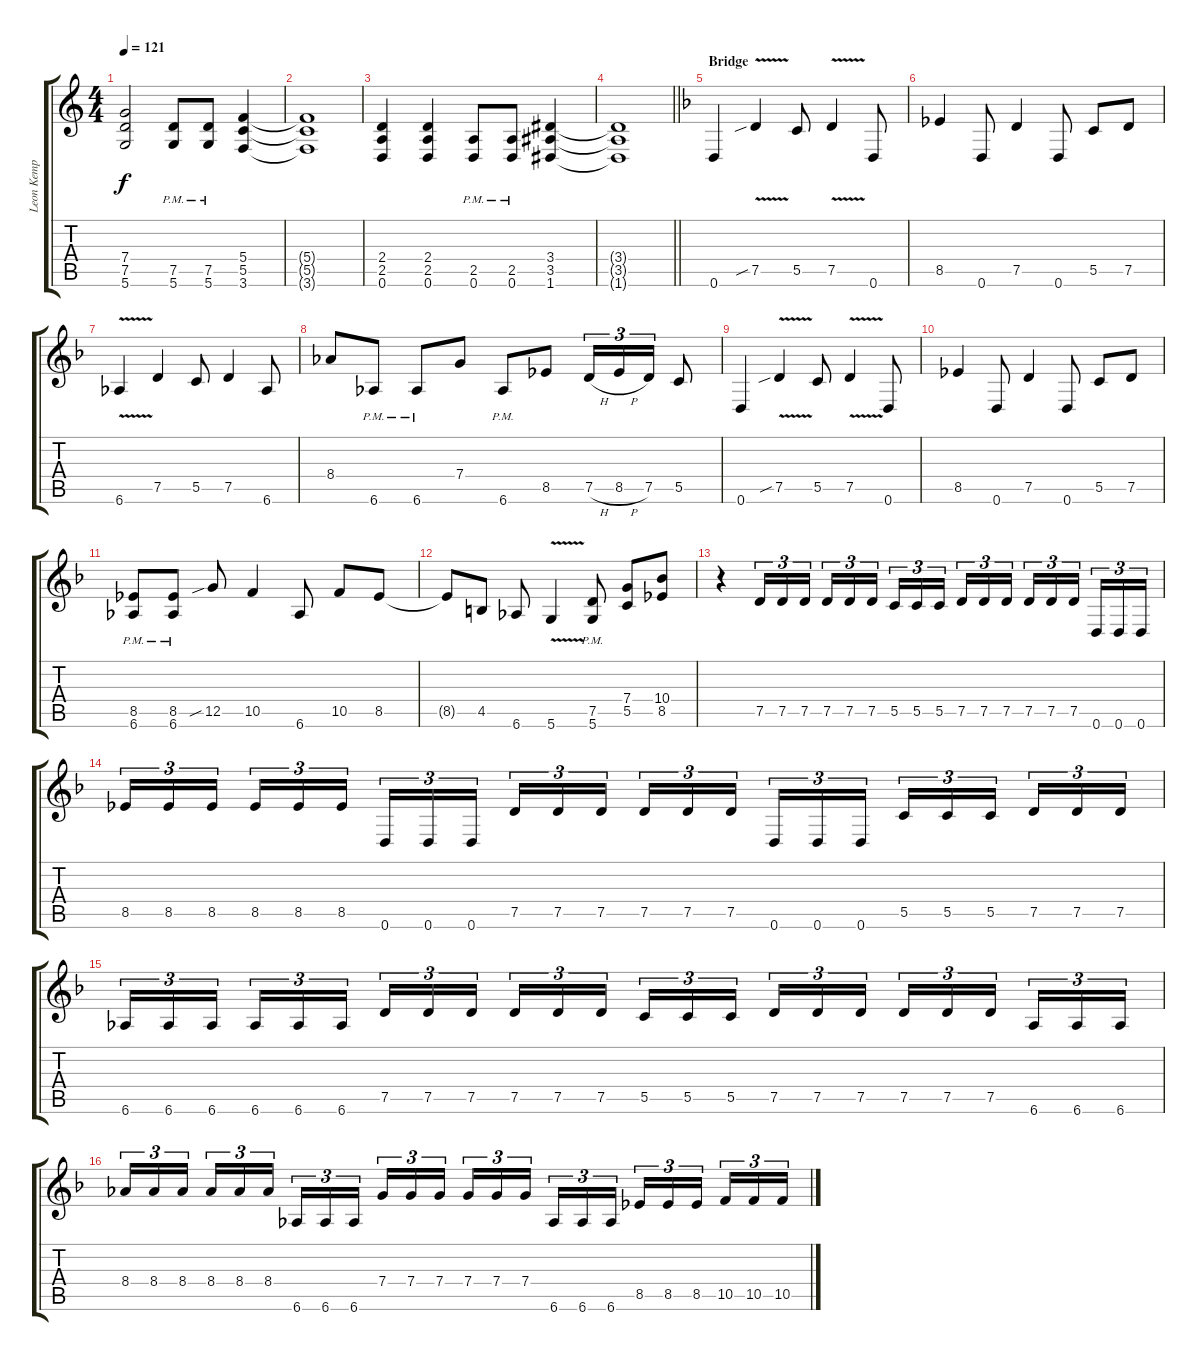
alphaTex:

\track ("Leon Kemp" "Leon Kemp") {instrument distortionguitar}
\staff {score tabs}
\tuning (D4 A3 F3 C3 G2 D2) {hide}
\ts (4 4)
\tempo 121
\clef g2
\ks c
(7.4 7.5 5.6).2{dy f} (7.5{pm} 5.6{pm}).8 (7.5{pm} 5.6{pm}).8 (5.4 5.5 3.6).4 |
(5.4{t} 5.5{t} 3.6{t}).1 |
(2.4 2.5 0.6).4 (2.4 2.5 0.6).4 (2.5{pm} 0.6{pm}).8 (2.5{pm} 0.6{pm}).8 (3.4 3.5 1.6).4 |
\barLineRight lightlight
(3.4{t} 3.5{t} 1.6{t}).1 |
\section ("" "Bridge")
\ks f
0.6.4 7.5{v sib}.4 5.5.8 7.5{v}.4 0.6.8 |
8.5.4 0.6.8 7.5.4 0.6.8 5.5.8 7.5.8 |
6.6{v}.4 7.5.4 5.5.8 7.5.4 6.6.8 |
8.4.8 6.6{pm}.8 6.6{pm}.8 7.4.8 6.6{pm}.8 8.5.8 7.5{h}.16{tu (3 2)} 8.5{h}.16{tu (3 2)} 7.5.16{tu (3 2)} 5.5.8 |
0.6.4 7.5{v sib}.4 5.5.8 7.5{v}.4 0.6.8 |
8.5.4 0.6.8 7.5.4 0.6.8 5.5.8 7.5.8 |
(8.5{pm} 6.6{pm}).8 (8.5{pm} 6.6{pm}).8 12.5{sib}.8 10.5.4 6.6.8 10.5.8 8.5.8 |
8.5{t}.8 4.5.8 6.6.8 5.6{v}.4 (7.5{pm} 5.6{pm}).8 (7.4 5.5).8 (10.4 8.5).8 |
r.4 7.5.16{tu (3 2)} 7.5.16{tu (3 2)} 7.5.16{tu (3 2) beam splitsecondary} 7.5.16{tu (3 2)} 7.5.16{tu (3 2)} 7.5.16{tu (3 2)} 5.5.16{tu (3 2)} 5.5.16{tu (3 2)} 5.5.16{tu (3 2) beam splitsecondary} 7.5.16{tu (3 2)} 7.5.16{tu (3 2)} 7.5.16{tu (3 2)} 7.5.16{tu (3 2)} 7.5.16{tu (3 2)} 7.5.16{tu (3 2) beam splitsecondary} 0.6.16{tu (3 2)} 0.6.16{tu (3 2)} 0.6.16{tu (3 2)} |
8.5.16{tu (3 2)} 8.5.16{tu (3 2)} 8.5.16{tu (3 2) beam splitsecondary} 8.5.16{tu (3 2)} 8.5.16{tu (3 2)} 8.5.16{tu (3 2)} 0.6.16{tu (3 2)} 0.6.16{tu (3 2)} 0.6.16{tu (3 2) beam splitsecondary} 7.5.16{tu (3 2)} 7.5.16{tu (3 2)} 7.5.16{tu (3 2)} 7.5.16{tu (3 2)} 7.5.16{tu (3 2)} 7.5.16{tu (3 2) beam splitsecondary} 0.6.16{tu (3 2)} 0.6.16{tu (3 2)} 0.6.16{tu (3 2)} 5.5.16{tu (3 2)} 5.5.16{tu (3 2)} 5.5.16{tu (3 2) beam splitsecondary} 7.5.16{tu (3 2)} 7.5.16{tu (3 2)} 7.5.16{tu (3 2)} |
6.6.16{tu (3 2)} 6.6.16{tu (3 2)} 6.6.16{tu (3 2) beam splitsecondary} 6.6.16{tu (3 2)} 6.6.16{tu (3 2)} 6.6.16{tu (3 2)} 7.5.16{tu (3 2)} 7.5.16{tu (3 2)} 7.5.16{tu (3 2) beam splitsecondary} 7.5.16{tu (3 2)} 7.5.16{tu (3 2)} 7.5.16{tu (3 2)} 5.5.16{tu (3 2)} 5.5.16{tu (3 2)} 5.5.16{tu (3 2) beam splitsecondary} 7.5.16{tu (3 2)} 7.5.16{tu (3 2)} 7.5.16{tu (3 2)} 7.5.16{tu (3 2)} 7.5.16{tu (3 2)} 7.5.16{tu (3 2) beam splitsecondary} 6.6.16{tu (3 2)} 6.6.16{tu (3 2)} 6.6.16{tu (3 2)} |
8.4.16{tu (3 2)} 8.4.16{tu (3 2)} 8.4.16{tu (3 2) beam splitsecondary} 8.4.16{tu (3 2)} 8.4.16{tu (3 2)} 8.4.16{tu (3 2)} 6.6.16{tu (3 2)} 6.6.16{tu (3 2)} 6.6.16{tu (3 2) beam splitsecondary} 7.4.16{tu (3 2)} 7.4.16{tu (3 2)} 7.4.16{tu (3 2)} 7.4.16{tu (3 2)} 7.4.16{tu (3 2)} 7.4.16{tu (3 2) beam splitsecondary} 6.6.16{tu (3 2)} 6.6.16{tu (3 2)} 6.6.16{tu (3 2)} 8.5.16{tu (3 2)} 8.5.16{tu (3 2)} 8.5.16{tu (3 2) beam splitsecondary} 10.5.16{tu (3 2)} 10.5.16{tu (3 2)} 10.5.16{tu (3 2)}
